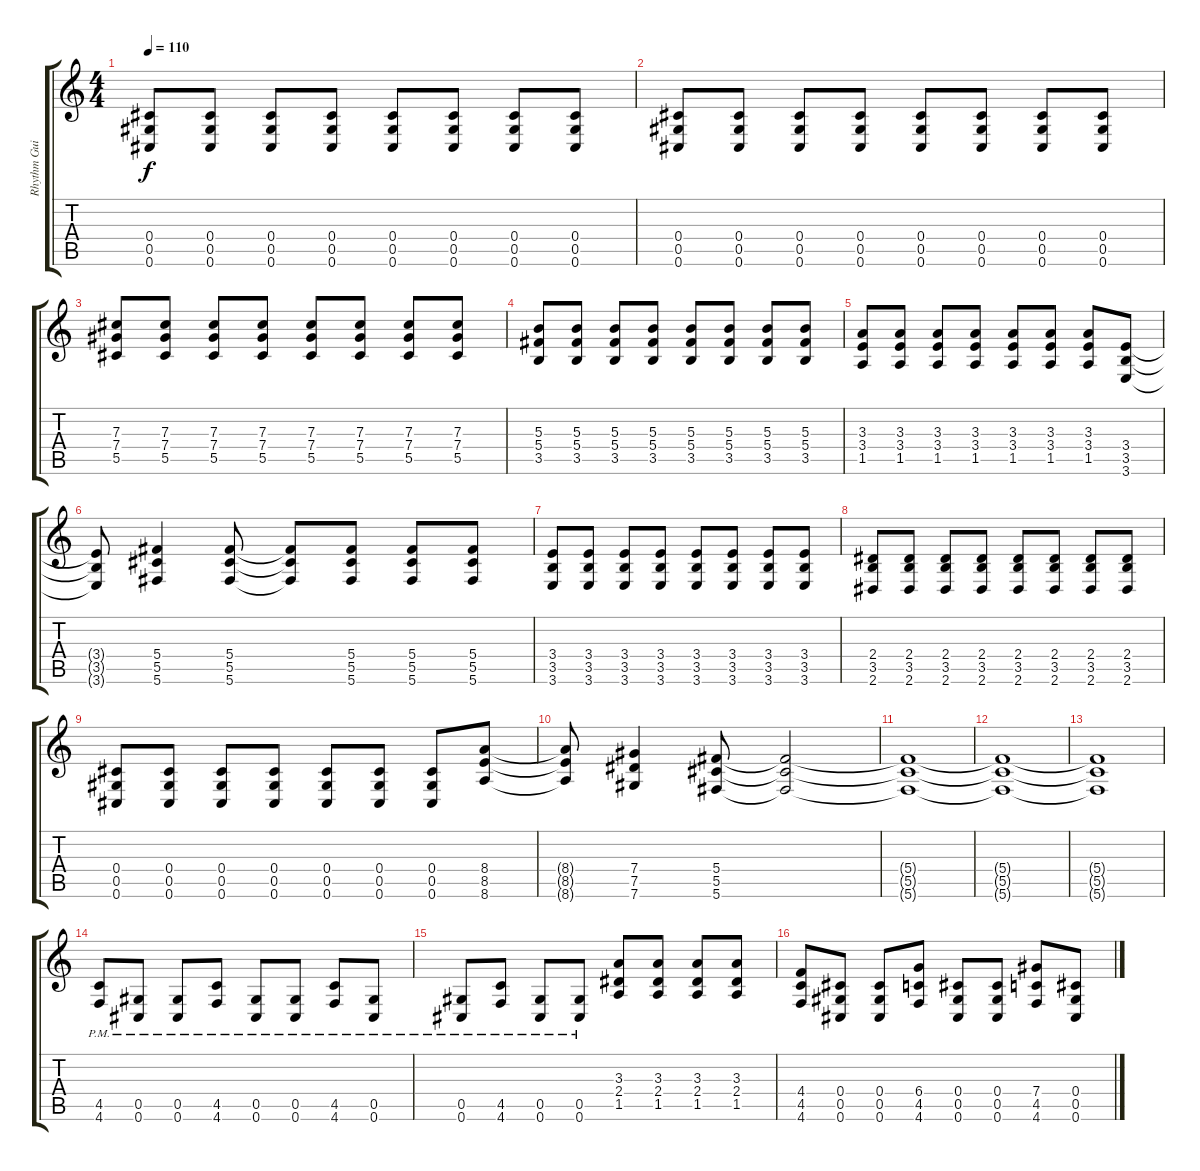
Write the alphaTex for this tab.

\track ("Rhythm Guitar 1" "Rhythm Gui") {instrument distortionguitar}
\staff {score tabs}
\tuning (Eb4 Bb3 Gb3 Db3 Ab2 Db2) {hide}
\ts (4 4)
\tempo 110
\clef g2
\ks c
(0.4 0.5 0.6).8{dy f} (0.4 0.5 0.6).8 (0.4 0.5 0.6).8 (0.4 0.5 0.6).8 (0.4 0.5 0.6).8 (0.4 0.5 0.6).8 (0.4 0.5 0.6).8 (0.4 0.5 0.6).8 |
(0.4 0.5 0.6).8 (0.4 0.5 0.6).8 (0.4 0.5 0.6).8 (0.4 0.5 0.6).8 (0.4 0.5 0.6).8 (0.4 0.5 0.6).8 (0.4 0.5 0.6).8 (0.4 0.5 0.6).8 |
(7.3 7.4 5.5).8 (7.3 7.4 5.5).8 (7.3 7.4 5.5).8 (7.3 7.4 5.5).8 (7.3 7.4 5.5).8 (7.3 7.4 5.5).8 (7.3 7.4 5.5).8 (7.3 7.4 5.5).8 |
(5.3 5.4 3.5).8 (5.3 5.4 3.5).8 (5.3 5.4 3.5).8 (5.3 5.4 3.5).8 (5.3 5.4 3.5).8 (5.3 5.4 3.5).8 (5.3 5.4 3.5).8 (5.3 5.4 3.5).8 |
(3.3 3.4 1.5).8 (3.3 3.4 1.5).8 (3.3 3.4 1.5).8 (3.3 3.4 1.5).8 (3.3 3.4 1.5).8 (3.3 3.4 1.5).8 (3.3 3.4 1.5).8 (3.4 3.5 3.6).8 |
(3.4{t} 3.5{t} 3.6{t}).8 (5.4 5.5 5.6).4 (5.4 5.5 5.6).8 (5.4{t} 5.5{t} 5.6{t}).8 (5.4 5.5 5.6).8 (5.4 5.5 5.6).8 (5.4 5.5 5.6).8 |
(3.4 3.5 3.6).8 (3.4 3.5 3.6).8 (3.4 3.5 3.6).8 (3.4 3.5 3.6).8 (3.4 3.5 3.6).8 (3.4 3.5 3.6).8 (3.4 3.5 3.6).8 (3.4 3.5 3.6).8 |
(2.4 3.5 2.6).8 (2.4 3.5 2.6).8 (2.4 3.5 2.6).8 (2.4 3.5 2.6).8 (2.4 3.5 2.6).8 (2.4 3.5 2.6).8 (2.4 3.5 2.6).8 (2.4 3.5 2.6).8 |
(0.4 0.5 0.6).8 (0.4 0.5 0.6).8 (0.4 0.5 0.6).8 (0.4 0.5 0.6).8 (0.4 0.5 0.6).8 (0.4 0.5 0.6).8 (0.4 0.5 0.6).8 (8.4 8.5 8.6).8 |
(8.4{t} 8.5{t} 8.6{t}).8 (7.4 7.5 7.6).4 (5.4 5.5 5.6).8 (5.4{t} 5.5{t} 5.6{t}).2 |
(5.4{t} 5.5{t} 5.6{t}).1 |
(5.4{t} 5.5{t} 5.6{t}).1 |
(5.4{t} 5.5{t} 5.6{t}).1 |
(4.5{pm} 4.6{pm}).8 (0.5{pm} 0.6{pm}).8 (0.5{pm} 0.6{pm}).8 (4.5{pm} 4.6{pm}).8 (0.5{pm} 0.6{pm}).8 (0.5{pm} 0.6{pm}).8 (4.5{pm} 4.6{pm}).8 (0.5{pm} 0.6{pm}).8 |
(0.5{pm} 0.6{pm}).8 (4.5{pm} 4.6{pm}).8 (0.5{pm} 0.6{pm}).8 (0.5{pm} 0.6{pm}).8 (3.3 2.4 1.5).8 (3.3 2.4 1.5).8 (3.3 2.4 1.5).8 (3.3 2.4 1.5).8 |
(4.4 4.5 4.6).8 (0.4 0.5 0.6).8 (0.4 0.5 0.6).8 (6.4 4.5 4.6).8 (0.4 0.5 0.6).8 (0.4 0.5 0.6).8 (7.4 4.5 4.6).8 (0.4 0.5 0.6).8
